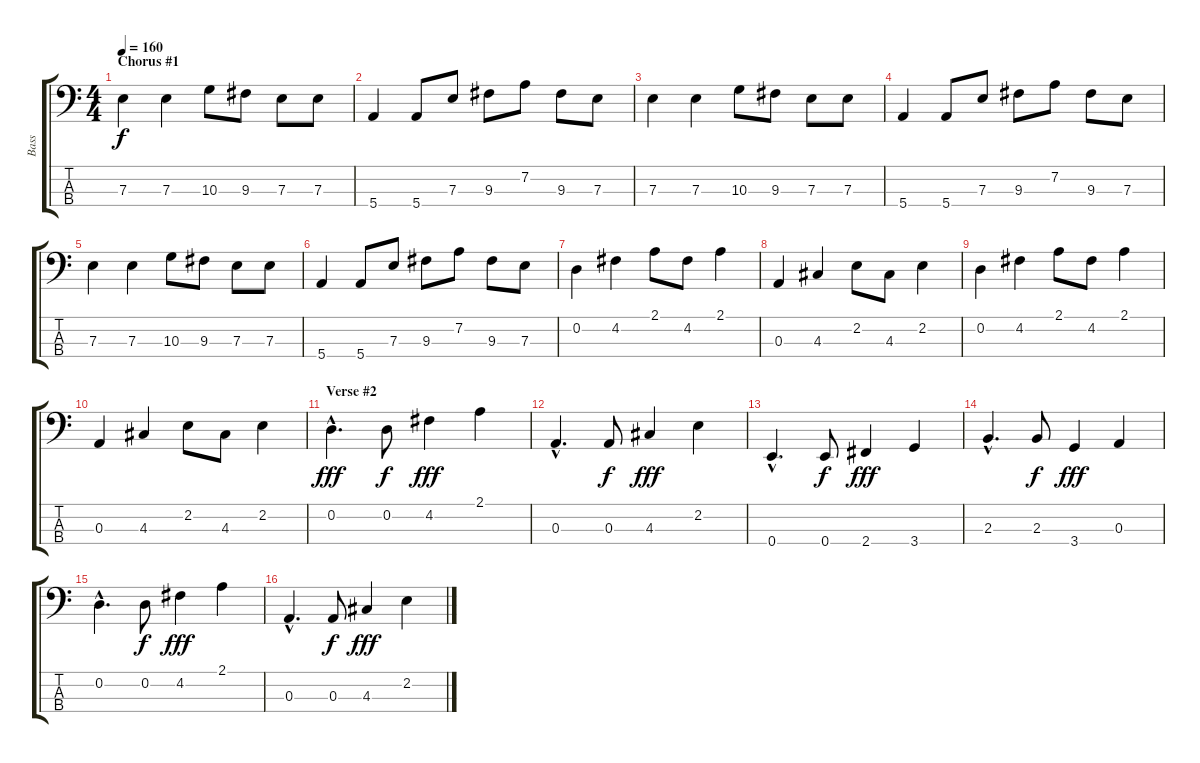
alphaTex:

\track ("Bass" "Bass") {instrument electricbasspick}
\staff {score tabs}
\tuning (G2 D2 A1 E1) {hide}
\ts (4 4)
\section ("" "Chorus #1")
\tempo 160
\clef f4
\ks c
7.3.4{dy f} 7.3.4 10.3.8 9.3.8 7.3.8 7.3.8 |
5.4.4 5.4.8 7.3.8 9.3.8 7.2.8 9.3.8 7.3.8 |
7.3.4 7.3.4 10.3.8 9.3.8 7.3.8 7.3.8 |
5.4.4 5.4.8 7.3.8 9.3.8 7.2.8 9.3.8 7.3.8 |
7.3.4 7.3.4 10.3.8 9.3.8 7.3.8 7.3.8 |
5.4.4 5.4.8 7.3.8 9.3.8 7.2.8 9.3.8 7.3.8 |
0.2.4 4.2.4 2.1.8 4.2.8 2.1.4 |
0.3.4 4.3.4 2.2.8 4.3.8 2.2.4 |
0.2.4 4.2.4 2.1.8 4.2.8 2.1.4 |
0.3.4 4.3.4 2.2.8 4.3.8 2.2.4 |
\section ("" "Verse #2")
0.2{hac}.4{d dy fff} 0.2.8{dy f} 4.2.4{dy fff} 2.1.4 |
0.3{hac}.4{d} 0.3.8{dy f} 4.3.4{dy fff} 2.2.4 |
0.4{hac}.4{d} 0.4.8{dy f} 2.4.4{dy fff} 3.4.4 |
2.3{hac}.4{d} 2.3.8{dy f} 3.4.4{dy fff} 0.3.4 |
0.2{hac}.4{d} 0.2.8{dy f} 4.2.4{dy fff} 2.1.4 |
0.3{hac}.4{d} 0.3.8{dy f} 4.3.4{dy fff} 2.2.4
